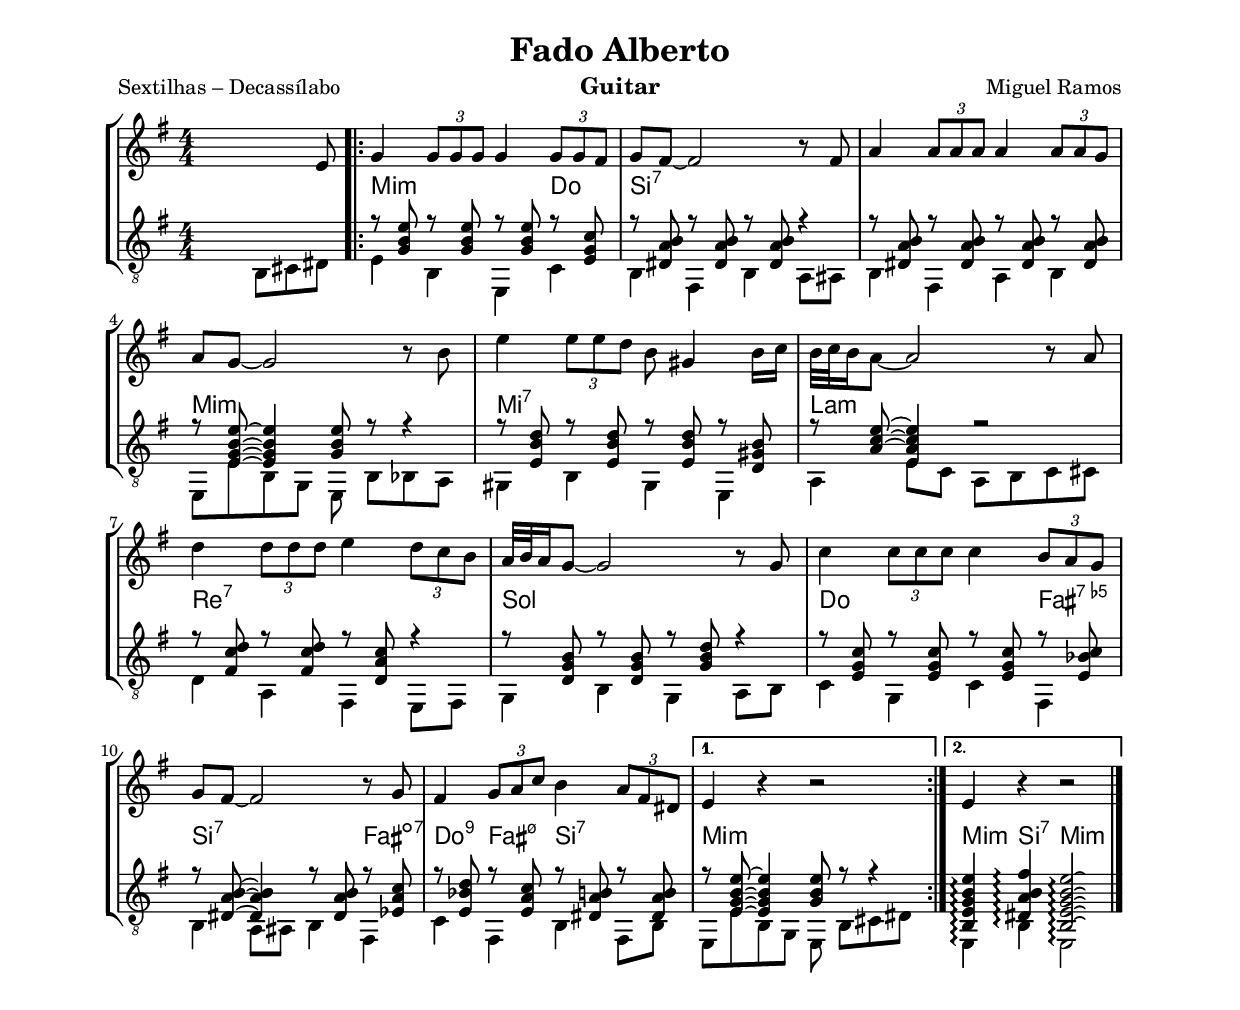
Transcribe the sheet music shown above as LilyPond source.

% Fado Alberto
% Engraved by Joan Josep Ordinas Rosa <jordinas@gmail.com> 

\version "2.16.2"

% Fado Alberto
% Engraved by Joan Josep Ordinas Rosa <jordinas@gmail.com> 

\version "2.16.2"

\include "portugues.ly"

%%%%%%%%%%%%%%%%%%%%%%%%%%%%%%%%%%%%%%%%%%%%%%%%%%%%%%%%%%%%%%%%%%%%%%%%
% Page setup
%%%%%%%%%%%%%%%%%%%%%%%%%%%%%%%%%%%%%%%%%%%%%%%%%%%%%%%%%%%%%%%%%%%%%%%%

\paper {
  #(set-paper-size "a4")
  top-margin = 25\mm
  bottom-margin = 20\mm
  left-margin = 20\mm
  line-width =  170\mm
  ragged-bottom = ##t
}

\header {
  title = "Fado Alberto"
  composer = "Miguel Ramos"
  poet = "Sextilhas – Decassílabo"
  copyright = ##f
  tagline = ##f
}

Stave = {
  \clef treble
  \key mi \minor
  \numericTimeSignature
  \time 4/4
}

Tablature = {
  \clef tab
  \key mi \minor
  \numericTimeSignature
  \time 4/4
}

% EOF

% Fado Alberto
% Engraved by Joan Josep Ordinas Rosa <jordinas@gmail.com> 

\version "2.12.3"

\include "portugues.ly"

%%%%%%%%%%%%%%%%%%%%%%%%%%%%%%%%%%%%%%%%%%%%%%%%%%%%%%%%%%%%%%%%%%%%%%%%
% Melody
%%%%%%%%%%%%%%%%%%%%%%%%%%%%%%%%%%%%%%%%%%%%%%%%%%%%%%%%%%%%%%%%%%%%%%%%

Melody = \relative do' {
  %\partial 8 mi8 |
  s2 s4 s8 mi8
  \repeat volta 2 {
    \set Score.currentBarNumber = #1
    sol4 \times 2/3 { sol8 sol sol } sol4 \times 2/3 { sol8 sol fas } |
    sol8 fas8~ fas2 r8 fas8 |
    la4 \times 2/3 { la8 la la } la4 \times 2/3 { la8 la sol } |
    la8 sol~ sol2 r8 si |
    mi4 \times 2/3 { mi8 mi re } si8 sols4 si16 do |
    si32 do si16 la8~ la2 r8 la8 |
    re4 \times 2/3 { re8 re re } mi4 \times 2/3 { re8 do si } |
    la32 si la16 sol8~ sol2 r8 sol8 |
    do4 \times 2/3 { do8 do do } do4 \times 2/3 { si8 la sol } |
    sol8 fas~ fas2 r8 sol |
    fas4 \times 2/3 { sol8 la do } si4 \times 2/3 { la8 fas res }
  }
  \alternative {
    { mi4 r4 r2 }
    { mi4 r4 r2 \bar "|." }
  }
}

% Desired measures for line
Breaks = \notemode {
  s1
  \repeat volta 2 {
    s1 * 4 \break
    s1 * 4 \break
    s1 * 3
  }
  \alternative {
    { s1 }
    { s1 }
  }
}

% EOF

% Fado Alberto
% Engraved by Joan Josep Ordinas Rosa <jordinas@gmail.com> 

\version "2.16.2"

\include "portugues.ly"

%%%%%%%%%%%%%%%%%%%%%%%%%%%%%%%%%%%%%%%%%%%%%%%%%%%%%%%%%%%%%%%%%%%%%%%%
% Classical guitar music bass and chords
%%%%%%%%%%%%%%%%%%%%%%%%%%%%%%%%%%%%%%%%%%%%%%%%%%%%%%%%%%%%%%%%%%%%%%%%
 
Bass = \relative do {
  s2 s8 si8 dos res |
  \repeat volta 2 {
    mi4 si mi, do' |
    si4 fas si la8 las |
    si4 fas la si |
    mi,8 mi' si sol mi si'[ sib la] |

    sols4 si sols mi |
    la4 mi'8 do la si do dos |
    re4 la fas mi8 fas |
    sol4 si sol la8 si |

    do4 sol do fas, |
    si4 la8 las si4 fas |
    do'4 fas,4 si fas8 si
  }
  \alternative {
    { mi,8 mi' si sol mi si'[ dos res] }
    { mi,4\arpeggio si'\arpeggio mi,2\arpeggio }
  }
}

Chords = \relative do {
  s1
  \repeat volta 2 {
      r8 <sol' si mi> r8 <sol si mi> r8 <sol si mi> r8 <mi sol do>
      r8 <res la' si> r8 <res la' si> r8 <res la' si> r4
      r8 <res la' si> r8 <res la' si> r8 <res la' si> r8 <res la' si> 
      r8 <mi~ sol si mi>8~ <mi sol si mi>4 <sol si mi>8 r8 r4

      r8 <mi si' re> r8 <mi si' re> r8 <mi si' re> r8 <re sols si>
      r8 <la' do mi>~ <mi la do mi>4 r2
      r8 <fas do' re> r8 <fas do' re> r8 <re la' do> r4
      r8 <re sol si> r8 <re sol si> r8 <sol si re> r4

      r8 <mi sol do> r8 <mi sol do> r8 <mi sol do> r8 <mi sib' do>
      r8 <res la' si>~ <res la' si>4 r8 <res la' si> r8 <mib la do>
      r8 <mi sib' re> r8 <mi la do> r8 <res la' si> r8 <res la' si>
  }
  \alternative {
    { r8 <mi sol si mi>8~ <mi sol si mi>4 <sol si mi>8 r8 r4 }
    {
      <si, mi sol si mi>4\arpeggio
      <res la' si fas'>4\arpeggio
      <si mi sol si mi>2\arpeggio\laissezVibrer
    }
  }
}

% EOF

% Fado Alberto
% Engraved by Joan Josep Ordinas Rosa <jordinas@gmail.com> 

\version "2.16.2"

\include "portugues.ly"

%%%%%%%%%%%%%%%%%%%%%%%%%%%%%%%%%%%%%%%%%%%%%%%%%%%%%%%%%%%%%%%%%%%%%%%%
% Guitar arrangement harmony
%%%%%%%%%%%%%%%%%%%%%%%%%%%%%%%%%%%%%%%%%%%%%%%%%%%%%%%%%%%%%%%%%%%%%%%%

GuitarHarmony = \chordmode {
  \set chordChanges = ##t
  \skip 1
  \repeat volta 2 {
   mi2.:m do4 si1:7 si1:7 mi1:m
   mi1:7 la1:m re1:7 sol1
   do2. fas4:7.5- | si2.:7 fas4:dim7 | do4:9 fas4:m7.5- si2:7 |
  }
  \alternative {
    { mi1:m }
    { 
      \set chordChanges = ##f
      mi4:m si4:7 mi2:m
    }
  }
}

% EOF


%%%%%%%%%%%%%%%%%%%%%%%%%%%%%%%%%%%%%%%%%%%%%%%%%%%%%%%%%%%%%%%%%%%%%%%%
% Classical guitar score
%%%%%%%%%%%%%%%%%%%%%%%%%%%%%%%%%%%%%%%%%%%%%%%%%%%%%%%%%%%%%%%%%%%%%%%%

#(set-global-staff-size 18)

\header {
  instrument = "Guitar"
}

\score {
  \new StaffGroup <<
    \new Staff {
      \new Voice {
	\Stave
	\Melody
      }
    }
    \new ChordNames {
      \GuitarHarmony
    }
    \new Staff \with {
      \consists "Span_arpeggio_engraver"
    } <<
      \set Staff.connectArpeggios = ##t
      \Stave
      \clef "treble_8"
      \new Voice {
	\voiceOne
	\Chords
      }
      \new Voice {
	\voiceTwo
	\Bass
      }
    >>
  >>
  \layout {
    \context { \Voice
      %\remove "Fingering_engraver"
      %\remove "New_fingering_engraver"
    }
    \context { \ChordNames
      %\override ChordName #'font-size = #-3
    }
    indent = 0.0\cm
  }
  %\midi { }
}

% EOF
